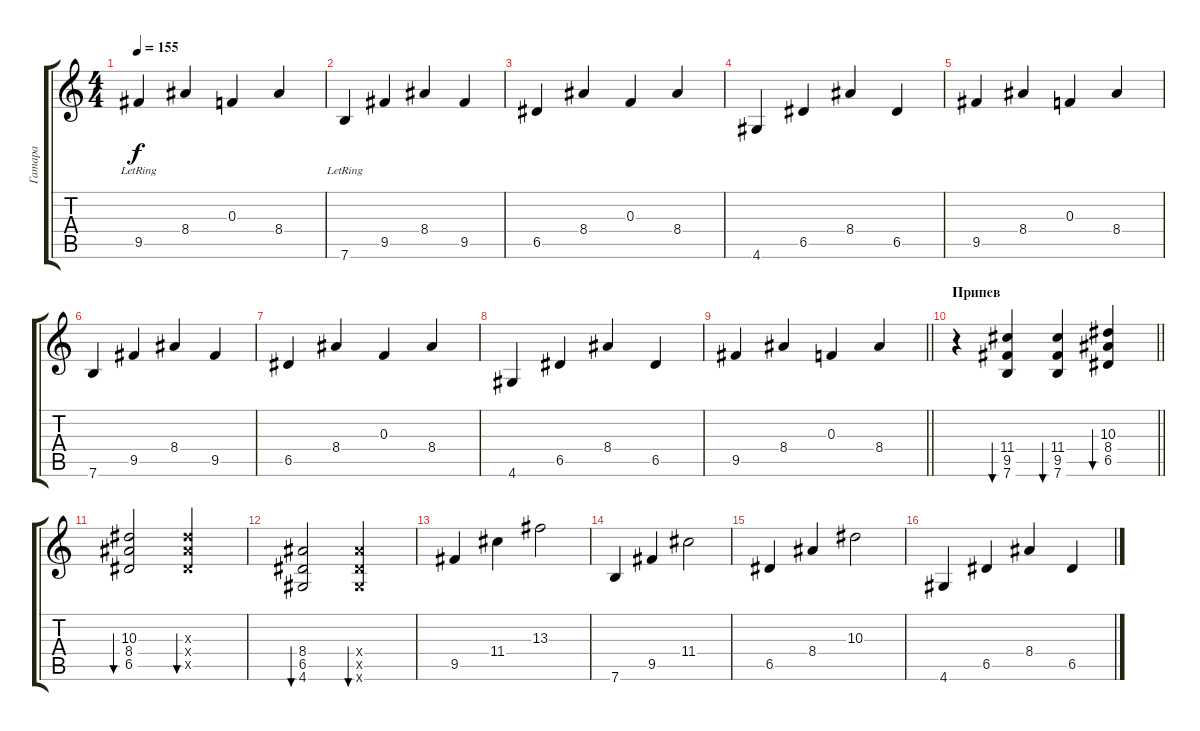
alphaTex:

\track ("Гатара" "Гатара") {instrument electricguitarclean}
\staff {score tabs}
\tuning (E4 B3 F3 D3 A2 E2) {hide}
\ts (4 4)
\tempo 155
\clef g2
\ks c
9.5{lr}.4{dy f} 8.4.4 0.3.4 8.4.4 |
7.6{lr}.4 9.5.4 8.4.4 9.5.4 |
6.5.4{instrument electricguitarmuted} 8.4.4 0.3.4 8.4.4 |
4.6.4 6.5.4 8.4.4 6.5.4 |
9.5.4 8.4.4 0.3.4 8.4.4 |
7.6.4 9.5.4 8.4.4 9.5.4 |
6.5.4{instrument electricguitarmuted} 8.4.4 0.3.4 8.4.4 |
4.6.4 6.5.4 8.4.4 6.5.4 |
\barLineRight lightlight
9.5.4 8.4.4 0.3.4 8.4.4 |
\section ("" "Припев")
\barLineRight lightlight
r.4 (11.4 9.5 7.6).4{bu 60 instrument electricguitarclean} (11.4 9.5 7.6).4{bu 60} (10.3 8.4 6.5).4{bu 60} |
(10.3 8.4 6.5).2{bu 60} (10.3{x} 8.4{x} 6.5{x}).2{bu 60} |
(8.4 6.5 4.6).2{bu 60} (8.4{x} 6.5{x} 4.6{x}).2{bu 60} |
9.5.4 11.4.4 13.3.2 |
7.6.4 9.5.4 11.4.2 |
6.5.4 8.4.4 10.3.2 |
4.6.4 6.5.4 8.4.4 6.5.4
